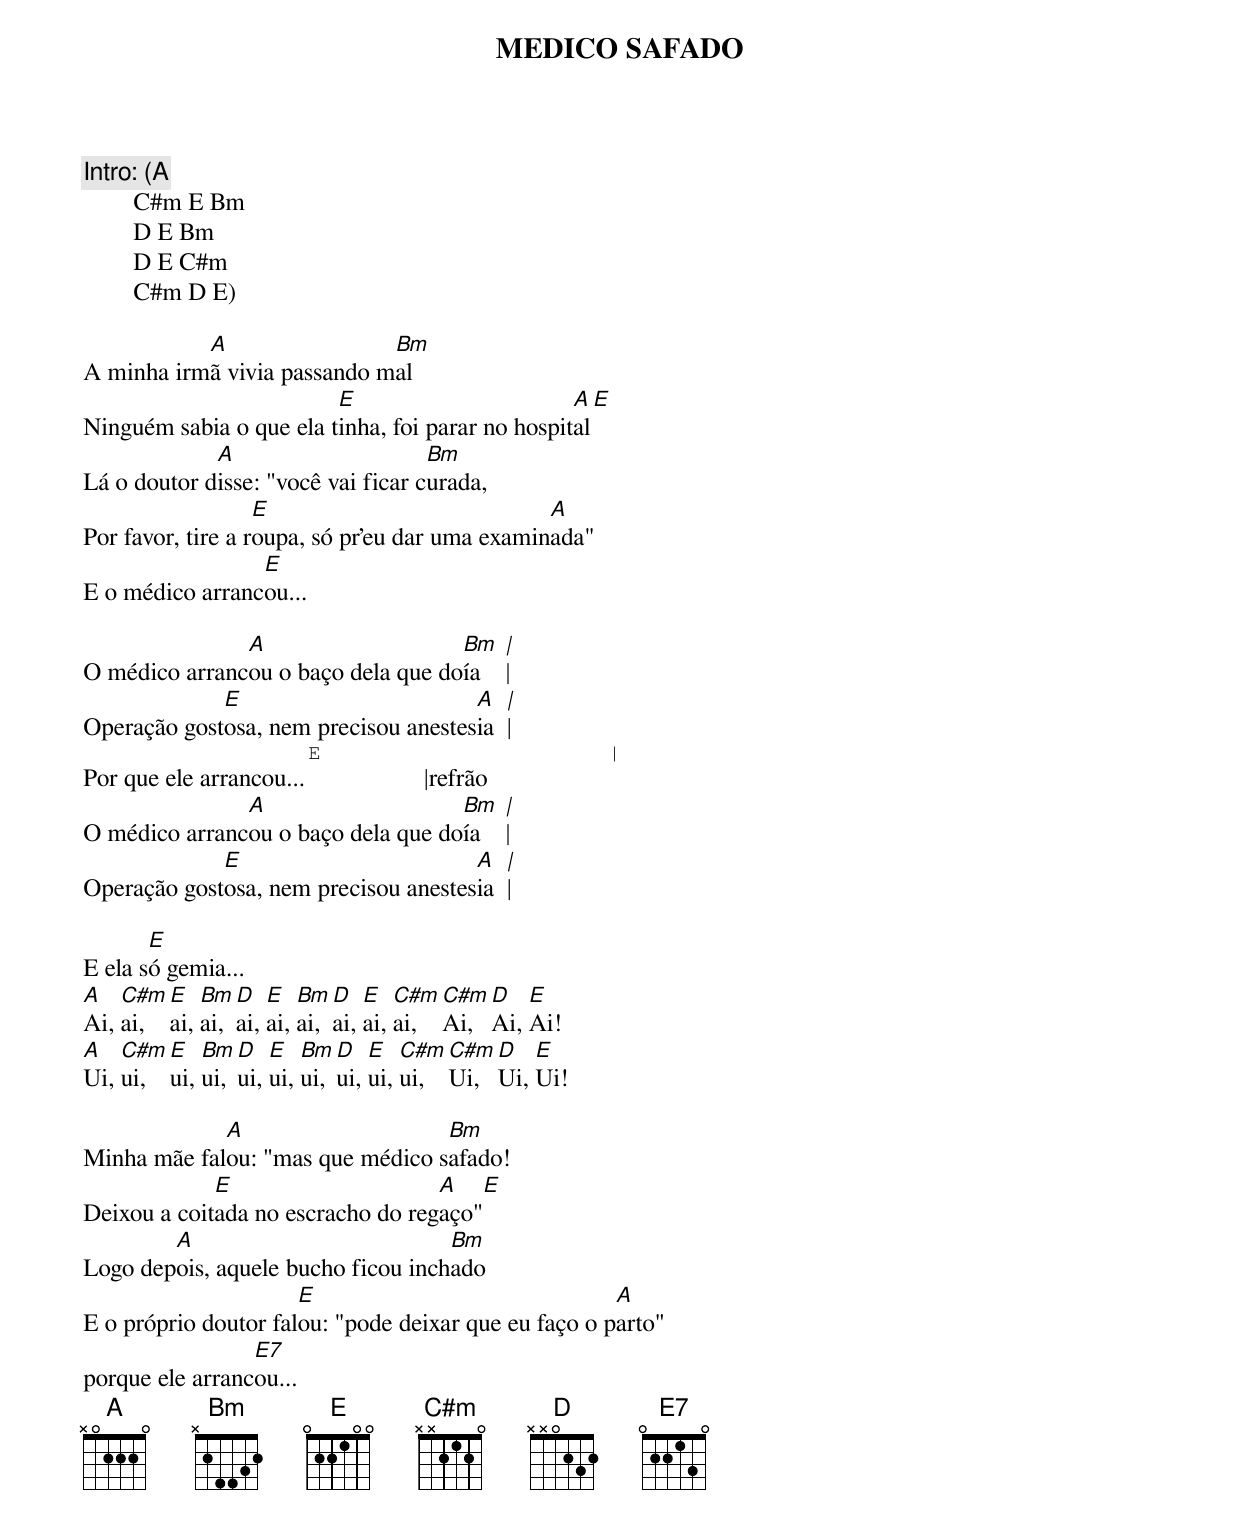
MEDICO SAFADO

Intro: (A
        C#m E Bm
        D E Bm
        D E C#m
        C#m D E)

           A                 Bm
A minha irmã vivia passando mal
                         E                        A  E
Ninguém sabia o que ela tinha, foi parar no hospital
             A                      Bm
Lá o doutor disse: "você vai ficar curada,
                   E                            A
Por favor, tire a roupa, só pr'eu dar uma examinada"
                 E
E o médico arrancou...

               A                    Bm    |
O médico arrancou o baço dela que doía    |
             E                        A   |
Operação gostosa, nem precisou anestesia  |
                  E                       |
Por que ele arrancou...                   |refrão
               A                    Bm    |
O médico arrancou o baço dela que doía    |
             E                        A   |
Operação gostosa, nem precisou anestesia  |

       E
E ela só gemia...
A   C#m  E   Bm  D   E   Bm  D   E   C#m  C#m  D   E
Ai, ai,  ai, ai, ai, ai, ai, ai, ai, ai,  Ai,  Ai, Ai!
A   C#m  E   Bm  D   E   Bm  D   E   C#m  C#m  D   E
Ui, ui,  ui, ui, ui, ui, ui, ui, ui, ui,  Ui,  Ui, Ui!

             A                    Bm
Minha mãe falou: "mas que médico safado!
             E                     A   E
Deixou a coitada no escracho do regaço"
        A                           Bm
Logo depois, aquele bucho ficou inchado
                      E                               A
E o próprio doutor falou: "pode deixar que eu faço o parto"
                 E7
porque ele arrancou...
